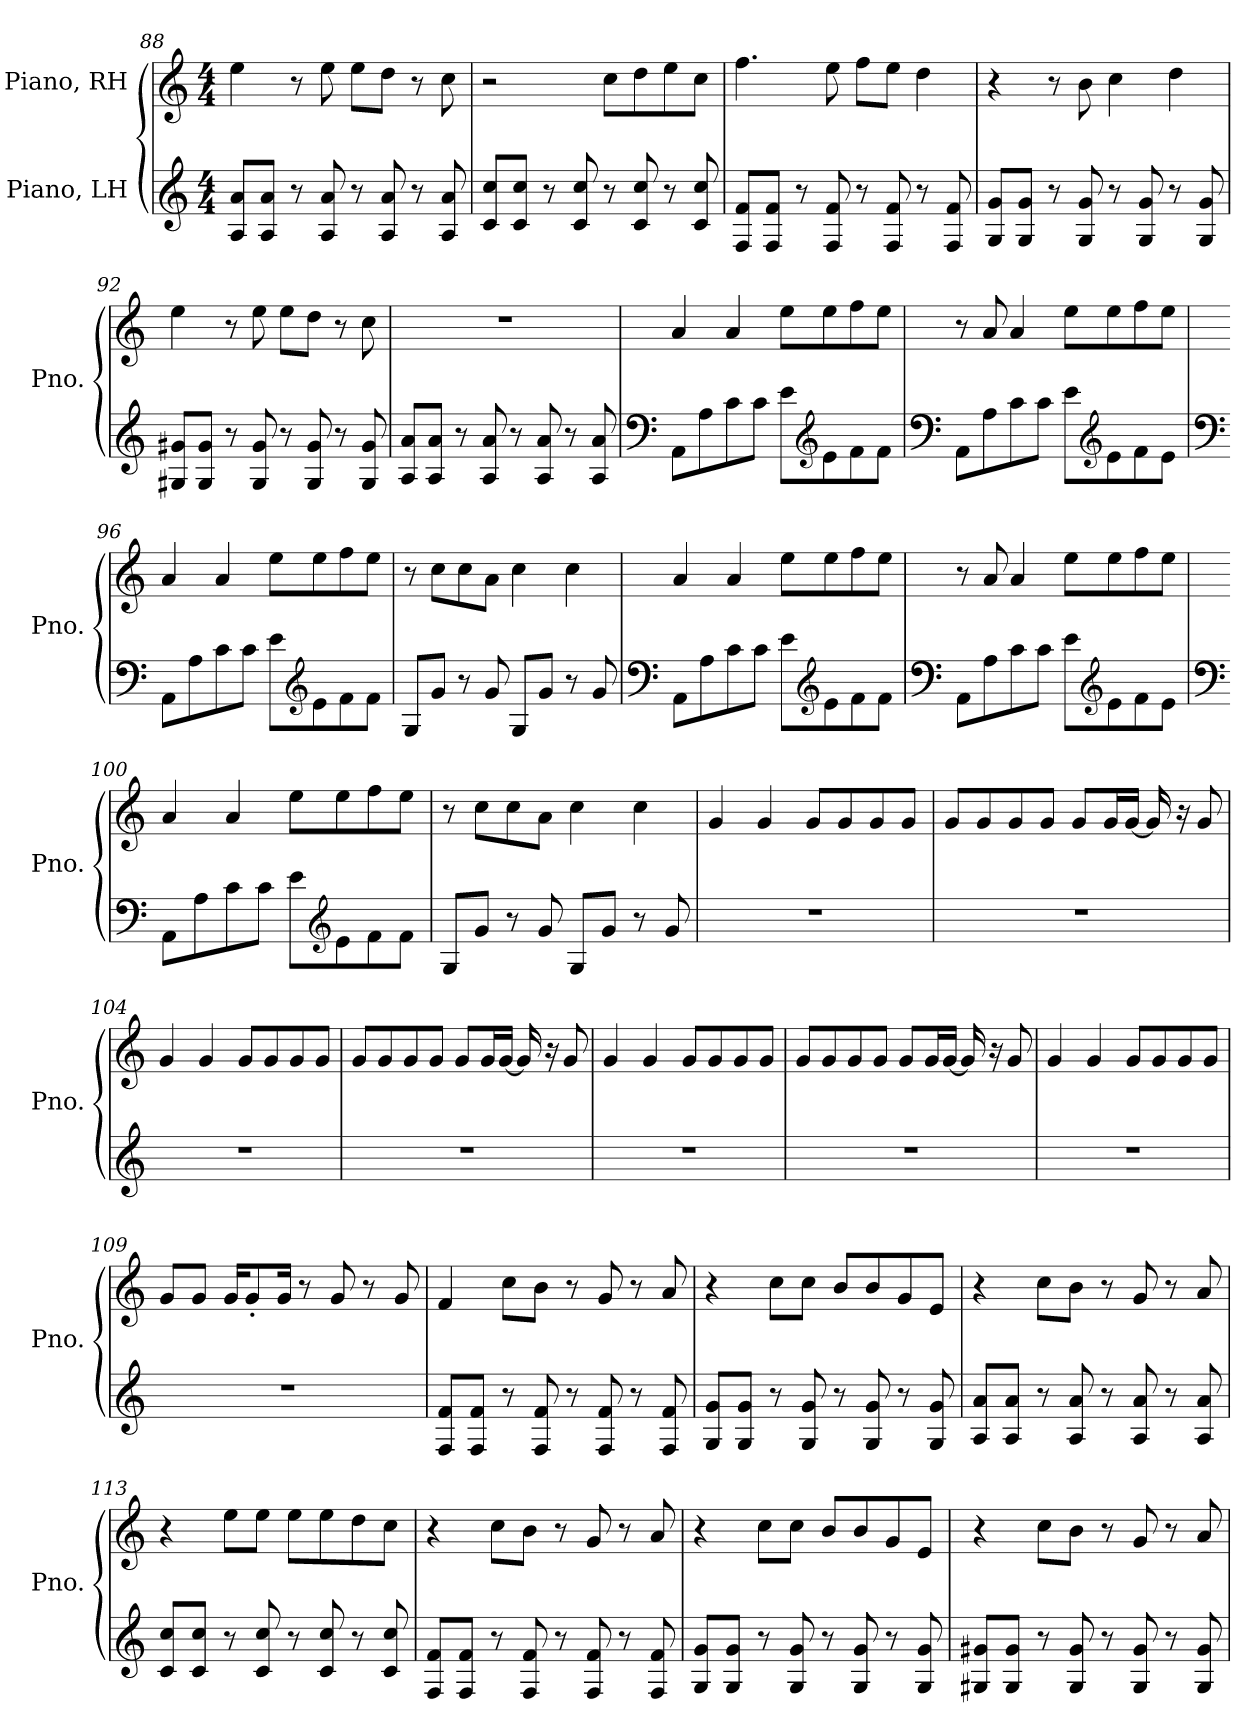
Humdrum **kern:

**kern	**kern
*part2	*part1
*staff2	*staff1
*I"Piano, LH	*I"Piano, RH
*I'Pno.	*I'Pno.
*clefG2	*clefG2
*k[]	*k[]
*M4/4	*M4/4
=88	=88
8A/ 8a/L	4ee\
8A/ 8a/J	.
8r	8r
8A/ 8a/	8ee\
8r	8ee\L
8A/ 8a/	8dd\J
8r	8r
8A/ 8a/	8cc\
=89	=89
8c/ 8cc/L	2r
8c/ 8cc/J	.
8r	.
8c/ 8cc/	.
8r	8cc\L
8c/ 8cc/	8dd\
8r	8ee\
8c/ 8cc/	8cc\J
!!LO:LB:g=z
=90	=90
8F/ 8f/L	4.ff\
8F/ 8f/J	.
8r	.
8F/ 8f/	8ee\
8r	8ff\L
8F/ 8f/	8ee\J
8r	4dd\
8F/ 8f/	.
=91	=91
8G/ 8g/L	4r
8G/ 8g/J	.
8r	8r
8G/ 8g/	8b\
8r	4cc\
8G/ 8g/	.
8r	4dd\
8G/ 8g/	.
=92	=92
8G#X/ 8g#X/L	4ee\
8G#/ 8g#/J	.
8r	8r
8G#/ 8g#/	8ee\
8r	8ee\L
8G#/ 8g#/	8dd\J
8r	8r
8G#/ 8g#/	8cc\
=93	=93
8A/ 8a/L	1r
8A/ 8a/J	.
8r	.
8A/ 8a/	.
8r	.
8A/ 8a/	.
8r	.
8A/ 8a/	.
!!LO:LB:g=z
=94	=94
*clefF4	*
8AA\L	4a/
8A\	.
8c\	4a/
8c\J	.
8e\L	8ee\L
*clefG2	*
8e\	8ee\
8f\	8ff\
8f\J	8ee\J
=95	=95
*clefF4	*
8AA\L	8r
8A\	8a/
8c\	4a/
8c\J	.
8e\L	8ee\L
*clefG2	*
8e\	8ee\
8f\	8ff\
8e\J	8ee\J
=96	=96
*clefF4	*
8AA\L	4a/
8A\	.
8c\	4a/
8c\J	.
8e\L	8ee\L
*clefG2	*
8e\	8ee\
8f\	8ff\
8f\J	8ee\J
!!LO:LB:g=z
=97	=97
8G/L	8r
8g/J	8cc\L
8r	8cc\
8g/	8a\J
8G/L	4cc\
8g/J	.
8r	4cc\
8g/	.
=98	=98
*clefF4	*
8AA\L	4a/
8A\	.
8c\	4a/
8c\J	.
8e\L	8ee\L
*clefG2	*
8e\	8ee\
8f\	8ff\
8f\J	8ee\J
=99	=99
*clefF4	*
8AA\L	8r
8A\	8a/
8c\	4a/
8c\J	.
8e\L	8ee\L
*clefG2	*
8e\	8ee\
8f\	8ff\
8e\J	8ee\J
!!LO:PB:g=z
=100	=100
*clefF4	*
8AA\L	4a/
8A\	.
8c\	4a/
8c\J	.
8e\L	8ee\L
*clefG2	*
8e\	8ee\
8f\	8ff\
8f\J	8ee\J
=101	=101
8G/L	8r
8g/J	8cc\L
8r	8cc\
8g/	8a\J
8G/L	4cc\
8g/J	.
8r	4cc\
8g/	.
=102	=102
1r	4g/
.	4g/
.	8g/L
.	8g/
.	8g/
.	8g/J
=103	=103
1r	8g/L
.	8g/
.	8g/
.	8g/J
.	8g/L
.	16g/L
.	[16g/JJ
.	16g/]
.	16r
.	8g/
!!LO:LB:g=z
=104	=104
1r	4g/
.	4g/
.	8g/L
.	8g/
.	8g/
.	8g/J
=105	=105
1r	8g/L
.	8g/
.	8g/
.	8g/J
.	8g/L
.	16g/L
.	[16g/JJ
.	16g/]
.	16r
.	8g/
=106	=106
1r	4g/
.	4g/
.	8g/L
.	8g/
.	8g/
.	8g/J
=107	=107
1r	8g/L
.	8g/
.	8g/
.	8g/J
.	8g/L
.	16g/L
.	[16g/JJ
.	16g/]
.	16r
.	8g/
=108	=108
1r	4g/
.	4g/
.	8g/L
.	8g/
.	8g/
.	8g/J
!!LO:LB:g=z
=109	=109
1r	8g/L
.	8g/J
.	16g/KL
.	8g'/
.	16g/Jk
.	8r
.	8g/
.	8r
.	8g/
=110	=110
8F/ 8f/L	4f/
8F/ 8f/J	.
8r	8cc\L
8F/ 8f/	8b\J
8r	8r
8F/ 8f/	8g/
8r	8r
8F/ 8f/	8a/
=111	=111
8G/ 8g/L	4r
8G/ 8g/J	.
8r	8cc\L
8G/ 8g/	8cc\J
8r	8b/L
8G/ 8g/	8b/
8r	8g/
8G/ 8g/	8e/J
=112	=112
8A/ 8a/L	4r
8A/ 8a/J	.
8r	8cc\L
8A/ 8a/	8b\J
8r	8r
8A/ 8a/	8g/
8r	8r
8A/ 8a/	8a/
!!LO:LB:g=z
=113	=113
8c/ 8cc/L	4r
8c/ 8cc/J	.
8r	8ee\L
8c/ 8cc/	8ee\J
8r	8ee\L
8c/ 8cc/	8ee\
8r	8dd\
8c/ 8cc/	8cc\J
=114	=114
8F/ 8f/L	4r
8F/ 8f/J	.
8r	8cc\L
8F/ 8f/	8b\J
8r	8r
8F/ 8f/	8g/
8r	8r
8F/ 8f/	8a/
=115	=115
8G/ 8g/L	4r
8G/ 8g/J	.
8r	8cc\L
8G/ 8g/	8cc\J
8r	8b/L
8G/ 8g/	8b/
8r	8g/
8G/ 8g/	8e/J
=116	=116
8G#X/ 8g#X/L	4r
8G#/ 8g#/J	.
8r	8cc\L
8G#/ 8g#/	8b\J
8r	8r
8G#/ 8g#/	8g/
8r	8r
8G#/ 8g#/	8a/
=	=
*-	*-
